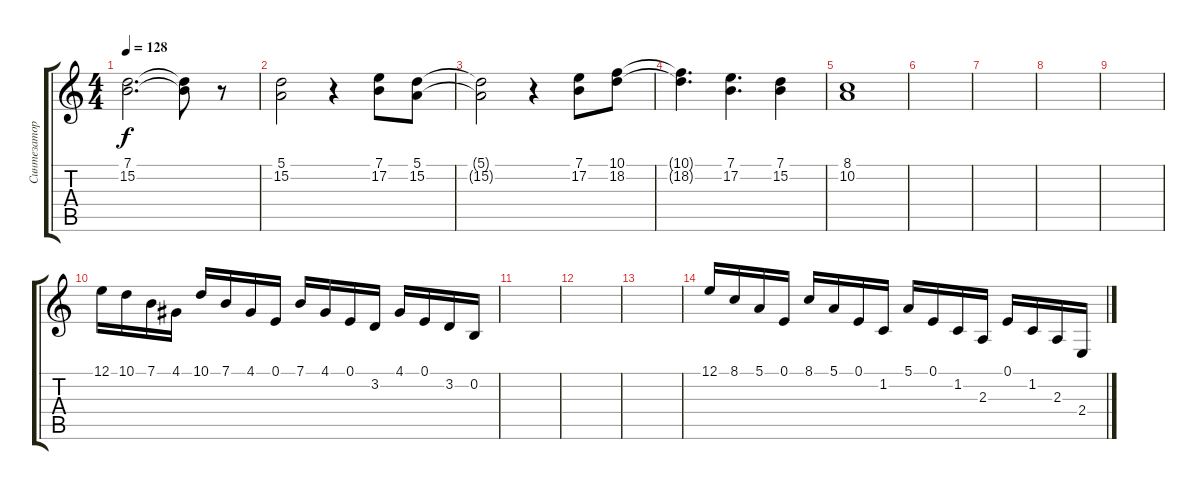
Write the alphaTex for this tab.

\track ("Синтезатор 1" "Синтезатор") {instrument fx7echoes}
\staff {score tabs}
\tuning (E4 B3 G3 D3 A2 E2) {hide}
\ts (4 4)
\tempo 128
\clef g2
\ks c
(7.1{t} 15.2{t}).2{d dy f} (7.1{t} 15.2{t}).8 r.8 |
(5.1 15.2).2 r.4 (7.1 17.2).8 (5.1 15.2).8 |
(5.1{t} 15.2{t}).2 r.4 (7.1 17.2).8 (10.1 18.2).8 |
(10.1{t} 18.2{t}).4{d} (7.1 17.2).4{d} (7.1 15.2).4 |
(8.1 10.2).1 |
|
|
|
|
12.1.16 10.1.16 7.1.16 4.1.16 10.1.16 7.1.16 4.1.16 0.1.16 7.1.16 4.1.16 0.1.16 3.2.16 4.1.16 0.1.16 3.2.16 0.2.16 |
|
|
|
12.1.16 8.1.16 5.1.16 0.1.16 8.1.16 5.1.16 0.1.16 1.2.16 5.1.16 0.1.16 1.2.16 2.3.16 0.1.16 1.2.16 2.3.16 2.4.16
